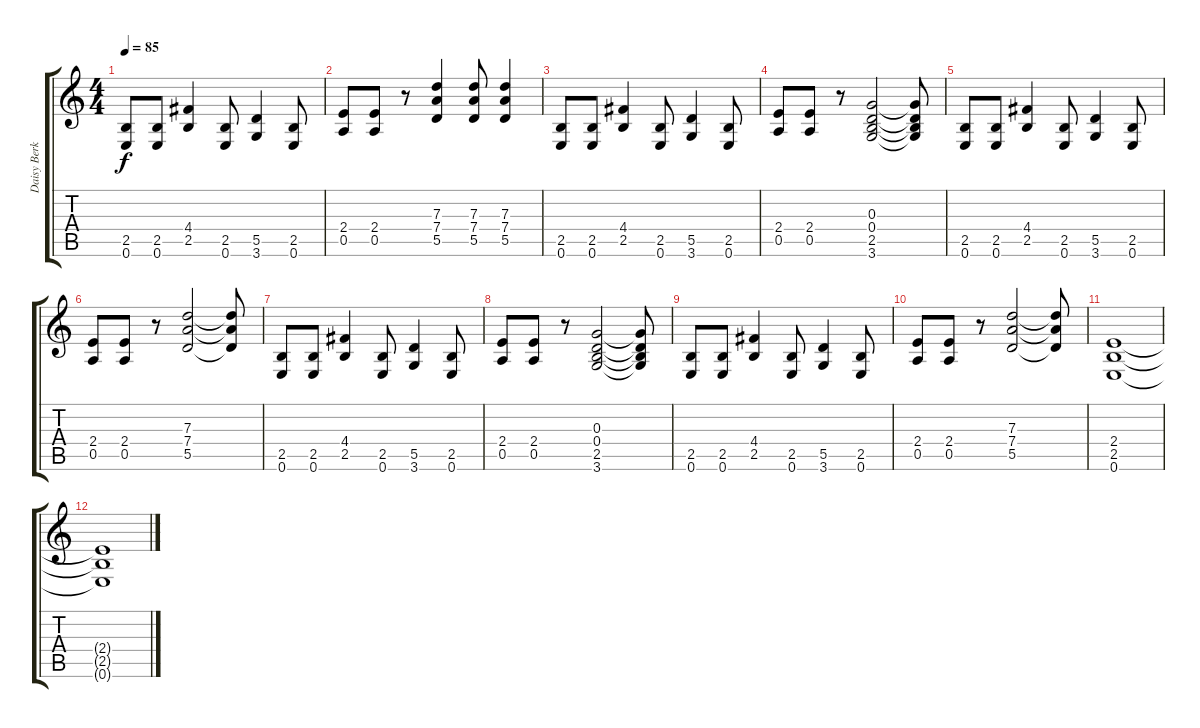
\track ("Daisy Berkovitz" "Daisy Berk") {instrument overdrivenguitar}
\staff {score tabs}
\tuning (E4 B3 G3 D3 A2 E2) {hide}
\ts (4 4)
\tempo 85
\clef g2
\ks c
(2.5 0.6).8{dy f} (2.5 0.6).8 (4.4 2.5).4 (2.5 0.6).8 (5.5 3.6).4 (2.5 0.6).8 |
(2.4 0.5).8 (2.4 0.5).8 r.8 (7.3 7.4 5.5).4 (7.3 7.4 5.5).8 (7.3 7.4 5.5).4 |
(2.5 0.6).8 (2.5 0.6).8 (4.4 2.5).4 (2.5 0.6).8 (5.5 3.6).4 (2.5 0.6).8 |
(2.4 0.5).8 (2.4 0.5).8 r.8 (0.3 0.4 2.5 3.6).2 (0.3{t} 0.4{t} 2.5{t} 3.6{t}).8 |
(2.5 0.6).8 (2.5 0.6).8 (4.4 2.5).4 (2.5 0.6).8 (5.5 3.6).4 (2.5 0.6).8 |
(2.4 0.5).8 (2.4 0.5).8 r.8 (7.3 7.4 5.5).2 (7.3{t} 7.4{t} 5.5{t}).8 |
(2.5 0.6).8 (2.5 0.6).8 (4.4 2.5).4 (2.5 0.6).8 (5.5 3.6).4 (2.5 0.6).8 |
(2.4 0.5).8 (2.4 0.5).8 r.8 (0.3 0.4 2.5 3.6).2 (0.3{t} 0.4{t} 2.5{t} 3.6{t}).8 |
(2.5 0.6).8 (2.5 0.6).8 (4.4 2.5).4 (2.5 0.6).8 (5.5 3.6).4 (2.5 0.6).8 |
(2.4 0.5).8 (2.4 0.5).8 r.8 (7.3 7.4 5.5).2 (7.3{t} 7.4{t} 5.5{t}).8 |
(2.4 2.5 0.6).1 |
(2.4{t} 2.5{t} 0.6{t}).1
